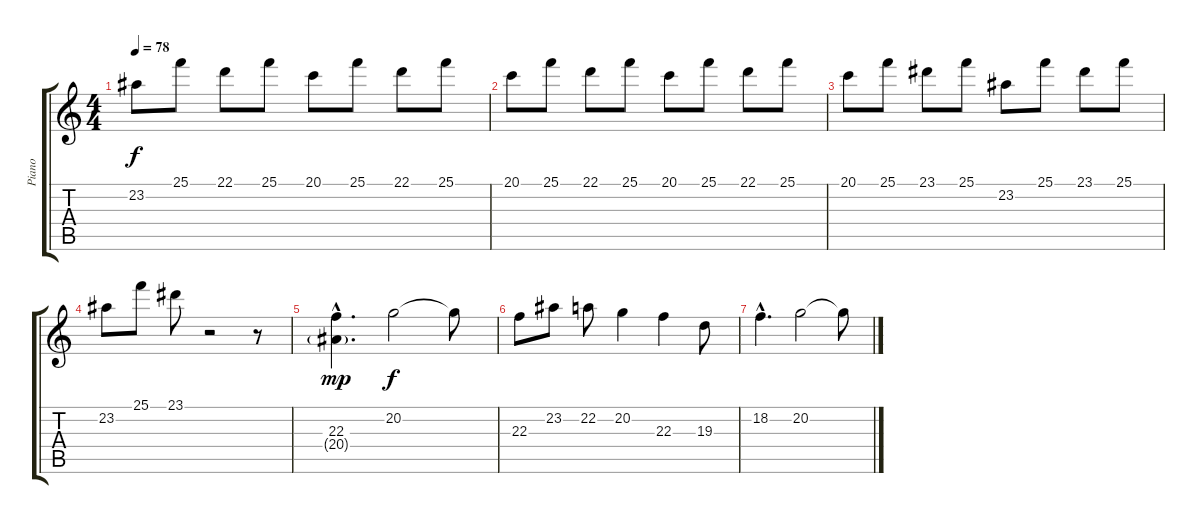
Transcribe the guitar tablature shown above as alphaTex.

\track ("Piano" "Piano") {instrument acousticgrandpiano}
\staff {score tabs}
\tuning (E4 B3 G3 D3 A2 E2) {hide}
\ts (4 4)
\tempo 78
\clef g2
\ks c
23.2.8{dy f} 25.1.8 22.1.8 25.1.8 20.1.8 25.1.8 22.1.8 25.1.8 |
20.1.8 25.1.8 22.1.8 25.1.8 20.1.8 25.1.8 22.1.8 25.1.8 |
20.1.8 25.1.8 23.1.8 25.1.8 23.2.8 25.1.8 23.1.8 25.1.8 |
23.2.8 25.1.8 23.1.8 r.2 r.8 |
(22.3{hac} 20.4{g hac}).4{d dy mp} 20.2.2{dy f} 20.2{t}.8 |
22.3.8 23.2.8 22.2.8 20.2.4 22.3.4 19.3.8 |
18.2{hac}.4{d} 20.2.2 20.2{t}.8
